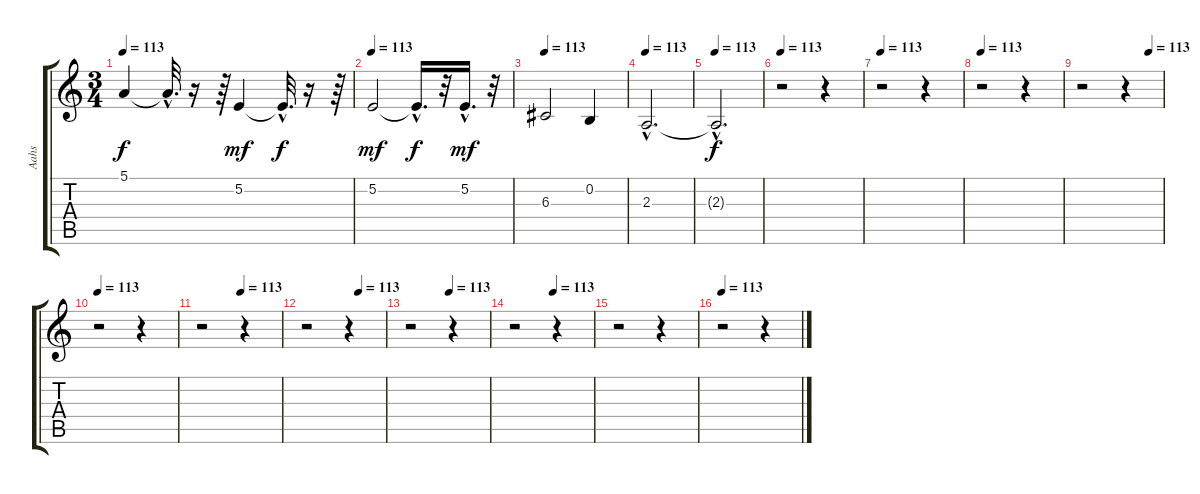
\track ("Aahs" "Aahs") {instrument choiraahs}
\staff {score tabs}
\tuning (E4 B3 G3 D3 A2 E2) {hide}
\ts (3 4)
\tempo 113
\clef g2
\ks c
5.1{t}.4{dy f} 5.1{hac t}.32{d} r.16 r.64 5.2.4{dy mf} 5.2{hac t}.32{d dy f} r.16 r.64 |
\tempo 113
5.2.2{dy mf} 5.2{hac t}.16{d dy f} r.32 5.2{hac}.16{d dy mf} r.32 |
\tempo 113
6.3.2 0.2.4 |
\tempo 113
2.3{hac}.2{d} |
\tempo 113
2.3{hac t}.2{d dy f} |
\tempo 113
r.2 r.4 |
\tempo 113
r.2 r.4 |
\tempo 113
r.2 r.4 |
\tempo (113 0.8333333333333334)
r.2 r.4 |
\tempo 113
r.2 r.4 |
\tempo (113 0.5)
r.2 r.4 |
\tempo (113 0.6666666666666666)
r.2 r.4 |
\tempo (113 0.5)
r.2 r.4 |
\tempo (113 0.5)
r.2 r.4 |
r.2 r.4 |
\tempo 113
r.2 r.4
